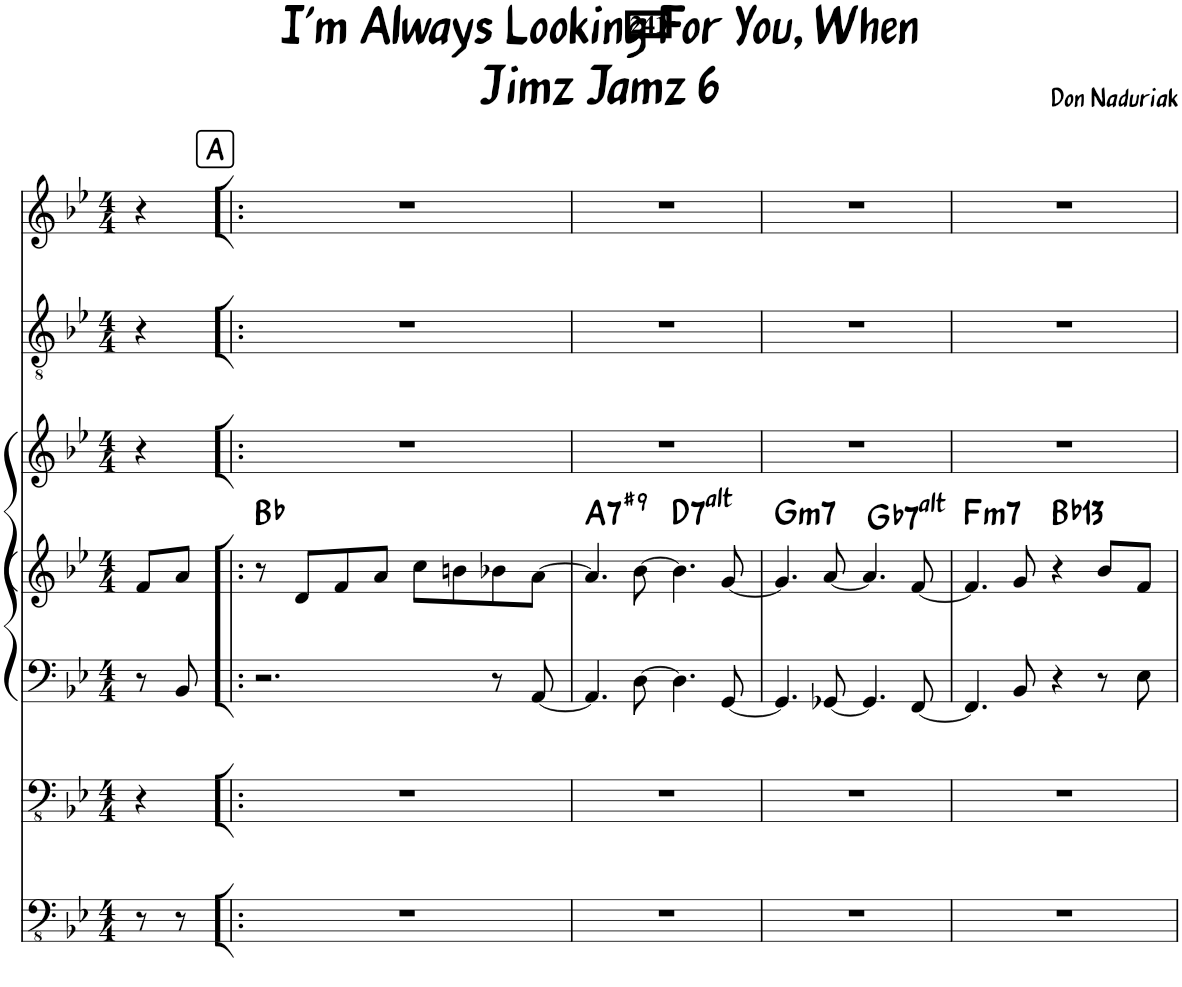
**kern	**kern	**kern	**kern	**harte	**kern	**kern	**kern
*part6	*part5	*part4	*part4	*part4	*part3	*part2	*part1
*staff7	*staff6	*staff5	*staff4	*	*staff3	*staff2	*staff1
*I"Acoustic Bass	*I"Acoustic Bass	*I"Piano	*	*	*I"Piano	*I"Tenor Saxophone	*I"Voice
*I'Ac b	*I'Ac b	*I'Pno	*	*	*I'Pno	*I'T Sax	*
*clefFv4	*clefFv4	*clefF4	*clefG2	*	*clefG2	*clefGv2	*clefG2
*	*	*	*	*	*	*ITrd8c14	*
*k[b-e-]	*k[b-e-]	*k[b-e-]	*k[b-e-]	*	*k[b-e-]	*k[b-e-]	*k[b-e-]
*M4/4	*M4/4	*M4/4	*M4/4	*	*M4/4	*M4/4	*M4/4
=1	=1	=1	=1	=1	=1	=1	=1
8r	4r	8r	8f/L	.	4r	4r	4r
8r	.	8BB-/	8a/J	.	.	.	.
!!LO:REH:place=s1:a:B:cj:fs=14:t=A
=2!|:	=2!|:	=2!|:	=2!|:	=2!|:	=2!|:	=2!|:	=2!|:
!	!	!	!	!LO:H:kt=N.C.	!	!	!
1r	1r	2.r	8r	N	1r	1r	1r
.	.	.	8d/L	.	.	.	.
.	.	.	8f/	.	.	.	.
.	.	.	8a/J	.	.	.	.
.	.	.	8cc\L	.	.	.	.
.	.	.	8bn\	.	.	.	.
.	.	8r	8b-X\	.	.	.	.
.	.	[8AA/	[8a\J	.	.	.	.
=3	=3	=3	=3	=3	=3	=3	=3
!	!	!	!	!LO:H:kt=7	!	!	!
1r	1r	4.AA/]	4.a/]	A:7(#9)	1r	1r	1r
.	.	[8D\	[8b-\	.	.	.	.
!	!	!	!	!LO:H:kt=7	!	!	!
.	.	4.D\]	4.b-\]	D:(3,b5,#5,b7,b9,#9)	.	.	.
.	.	[8GG/	[8g/	.	.	.	.
=4	=4	=4	=4	=4	=4	=4	=4
!	!	!	!	!LO:H:kt=m7	!	!	!
1r	1r	4.GG/]	4.g/]	G:min7	1r	1r	1r
.	.	[8GG-X/	[8a/	.	.	.	.
!	!	!	!	!LO:H:kt=7	!	!	!
.	.	4.GG-/]	4.a/]	Gb:(3,b5,#5,b7,b9,#9)	.	.	.
.	.	[8FF/	[8f/	.	.	.	.
=5	=5	=5	=5	=5	=5	=5	=5
!	!	!	!	!LO:H:kt=m7	!	!	!
1r	1r	4.FF/]	4.f/]	F:min7	1r	1r	1r
.	.	8BB-/	8g/	.	.	.	.
!	!	!	!	!LO:H:kt=13	!	!	!
.	.	4r	4r	Bb:9(11,13)	.	.	.
.	.	8r	8b-/L	.	.	.	.
.	.	8E-\	8f/J	.	.	.	.
=	=	=	=	=	=	=	=
*-	*-	*-	*-	*-	*-	*-	*-
